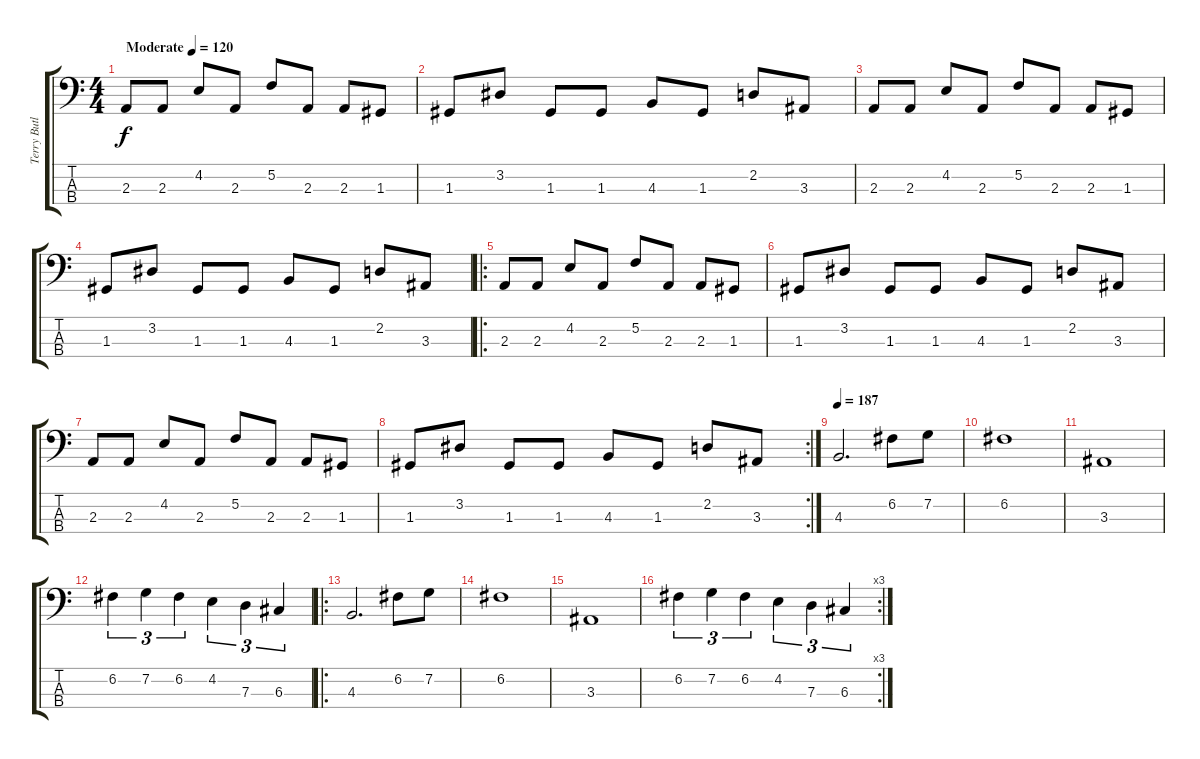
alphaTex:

\track ("Terry Butler" "Terry Butl") {instrument electricbassfinger}
\staff {score tabs}
\tuning (F2 C2 G1 D1) {hide}
\ts (4 4)
\tempo (120 "Moderate")
\clef f4
\ks c
2.3.8{dy f instrument electricbassfinger} 2.3.8 4.2.8 2.3.8 5.2.8 2.3.8 2.3.8 1.3.8 |
1.3.8 3.2.8 1.3.8 1.3.8 4.3.8 1.3.8 2.2.8 3.3.8 |
2.3.8 2.3.8 4.2.8 2.3.8 5.2.8 2.3.8 2.3.8 1.3.8 |
1.3.8 3.2.8 1.3.8 1.3.8 4.3.8 1.3.8 2.2.8 3.3.8 |
\ro
2.3.8 2.3.8 4.2.8 2.3.8 5.2.8 2.3.8 2.3.8 1.3.8 |
1.3.8 3.2.8 1.3.8 1.3.8 4.3.8 1.3.8 2.2.8 3.3.8 |
2.3.8 2.3.8 4.2.8 2.3.8 5.2.8 2.3.8 2.3.8 1.3.8 |
\rc 2
1.3.8 3.2.8 1.3.8 1.3.8 4.3.8 1.3.8 2.2.8 3.3.8 |
\tempo 187
4.3.2{d} 6.2.8 7.2.8 |
6.2.1 |
3.3.1 |
6.2.4{tu (3 2)} 7.2.4{tu (3 2)} 6.2.4{tu (3 2)} 4.2.4{tu (3 2)} 7.3.4{tu (3 2)} 6.3.4{tu (3 2)} |
\ro
4.3.2{d} 6.2.8 7.2.8 |
6.2.1 |
3.3.1 |
\rc 3
6.2.4{tu (3 2)} 7.2.4{tu (3 2)} 6.2.4{tu (3 2)} 4.2.4{tu (3 2)} 7.3.4{tu (3 2)} 6.3.4{tu (3 2)}
